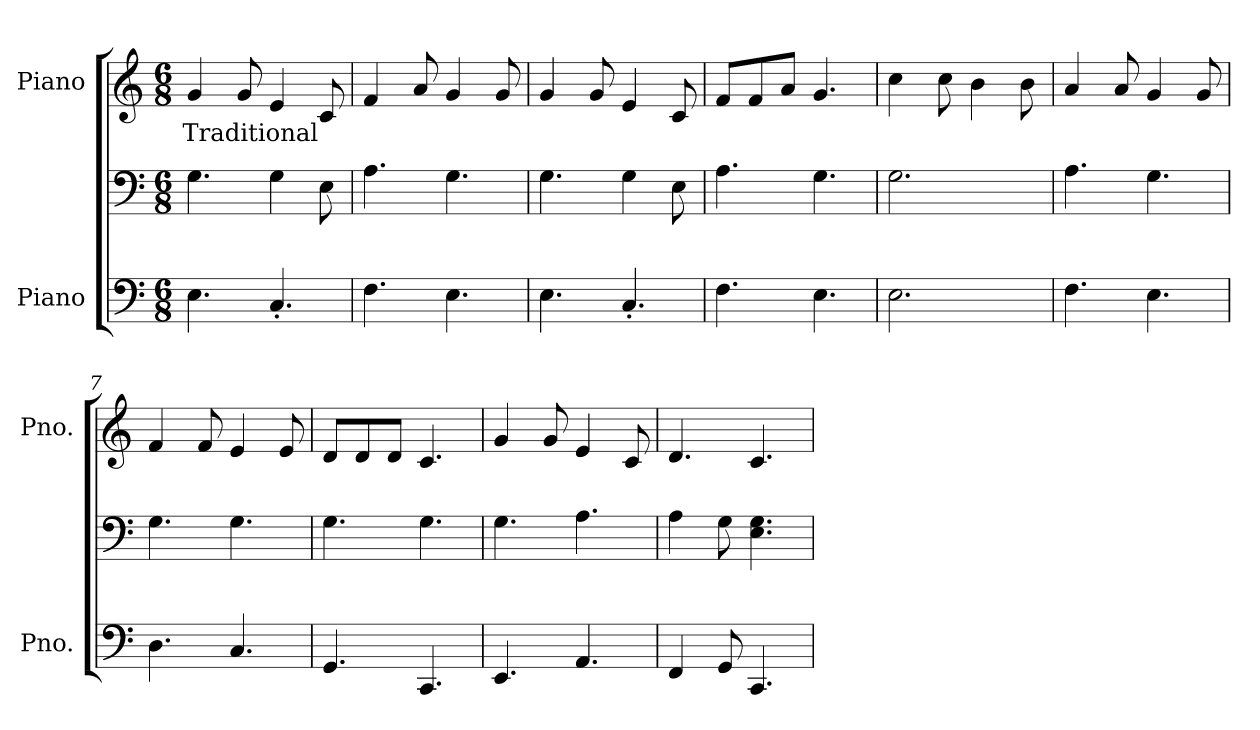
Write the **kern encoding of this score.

**kern	**kern	**kern	**text
*part2	*part2	*part1	*part1
*staff3	*staff2	*staff1	*staff1
*I"Piano	*	*I"Piano	*
*I'Pno.	*	*I'Pno.	*
*clefF4	*clefF4	*clefG2	*
*k[]	*k[]	*k[]	*
*M6/8	*M6/8	*M6/8	*
*MM100	*MM100	*MM100	*
=1	=1	=1	=1
!	!	!	!LO:LY:b
4.E\	4.G\	4g/	Traditional
.	.	8g/	.
4.C'/	4G\	4e/	.
.	8E\	8c/	.
=2	=2	=2	=2
4.F\	4.A\	4f/	.
.	.	8a/	.
4.E\	4.G\	4g/	.
.	.	8g/	.
=3	=3	=3	=3
4.E\	4.G\	4g/	.
.	.	8g/	.
4.C'/	4G\	4e/	.
.	8E\	8c/	.
=4	=4	=4	=4
4.F\	4.A\	8f/L	.
.	.	8f/	.
.	.	8a/J	.
4.E\	4.G\	4.g/	.
=5	=5	=5	=5
2.E\	2.G\	4cc\	.
.	.	8cc\	.
.	.	4b\	.
.	.	8b\	.
=6	=6	=6	=6
4.F\	4.A\	4a/	.
.	.	8a/	.
4.E\	4.G\	4g/	.
.	.	8g/	.
!!LO:LB:g=z
=7	=7	=7	=7
4.D\	4.G\	4f/	.
.	.	8f/	.
4.C/	4.G\	4e/	.
.	.	8e/	.
=8	=8	=8	=8
4.GG/	4.G\	8d/L	.
.	.	8d/	.
.	.	8d/J	.
4.CC/	4.G\	4.c/	.
=9	=9	=9	=9
4.EE/	4.G\	4g/	.
.	.	8g/	.
4.AA/	4.A\	4e/	.
.	.	8c/	.
=10	=10	=10	=10
4FF/	4A\	4.d/	.
8GG/	8G\	.	.
4.CC/	4.E\ 4.G\	4.c/	.
=	=	=	=
*-	*-	*-	*-
